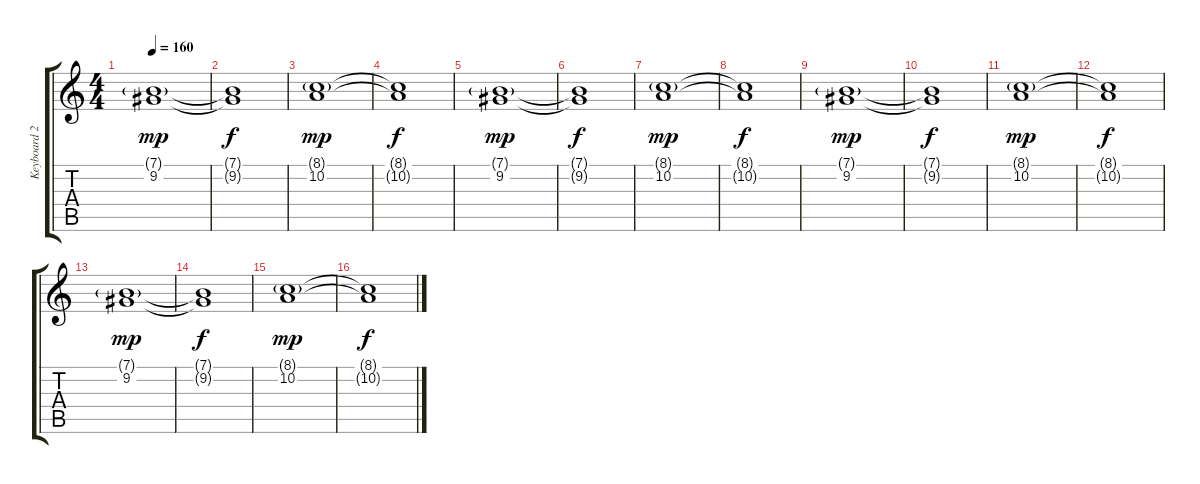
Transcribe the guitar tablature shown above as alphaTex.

\track ("Keyboard 2" "Keyboard 2") {instrument synthstrings1}
\staff {score tabs}
\tuning (E4 B3 G3 D3 A2 E2) {hide}
\ts (4 4)
\section ("" "")
\tempo 160
\clef g2
\ks c
(7.1{g} 9.2).1{dy mp} |
(7.1{t} 9.2{t}).1{dy f} |
(8.1{g} 10.2).1{dy mp} |
(8.1{t} 10.2{t}).1{dy f} |
(7.1{g} 9.2).1{dy mp} |
(7.1{t} 9.2{t}).1{dy f} |
(8.1{g} 10.2).1{dy mp} |
(8.1{t} 10.2{t}).1{dy f} |
(7.1{g} 9.2).1{dy mp} |
(7.1{t} 9.2{t}).1{dy f} |
(8.1{g} 10.2).1{dy mp} |
(8.1{t} 10.2{t}).1{dy f} |
(7.1{g} 9.2).1{dy mp} |
(7.1{t} 9.2{t}).1{dy f} |
(8.1{g} 10.2).1{dy mp} |
(8.1{t} 10.2{t}).1{dy f}
